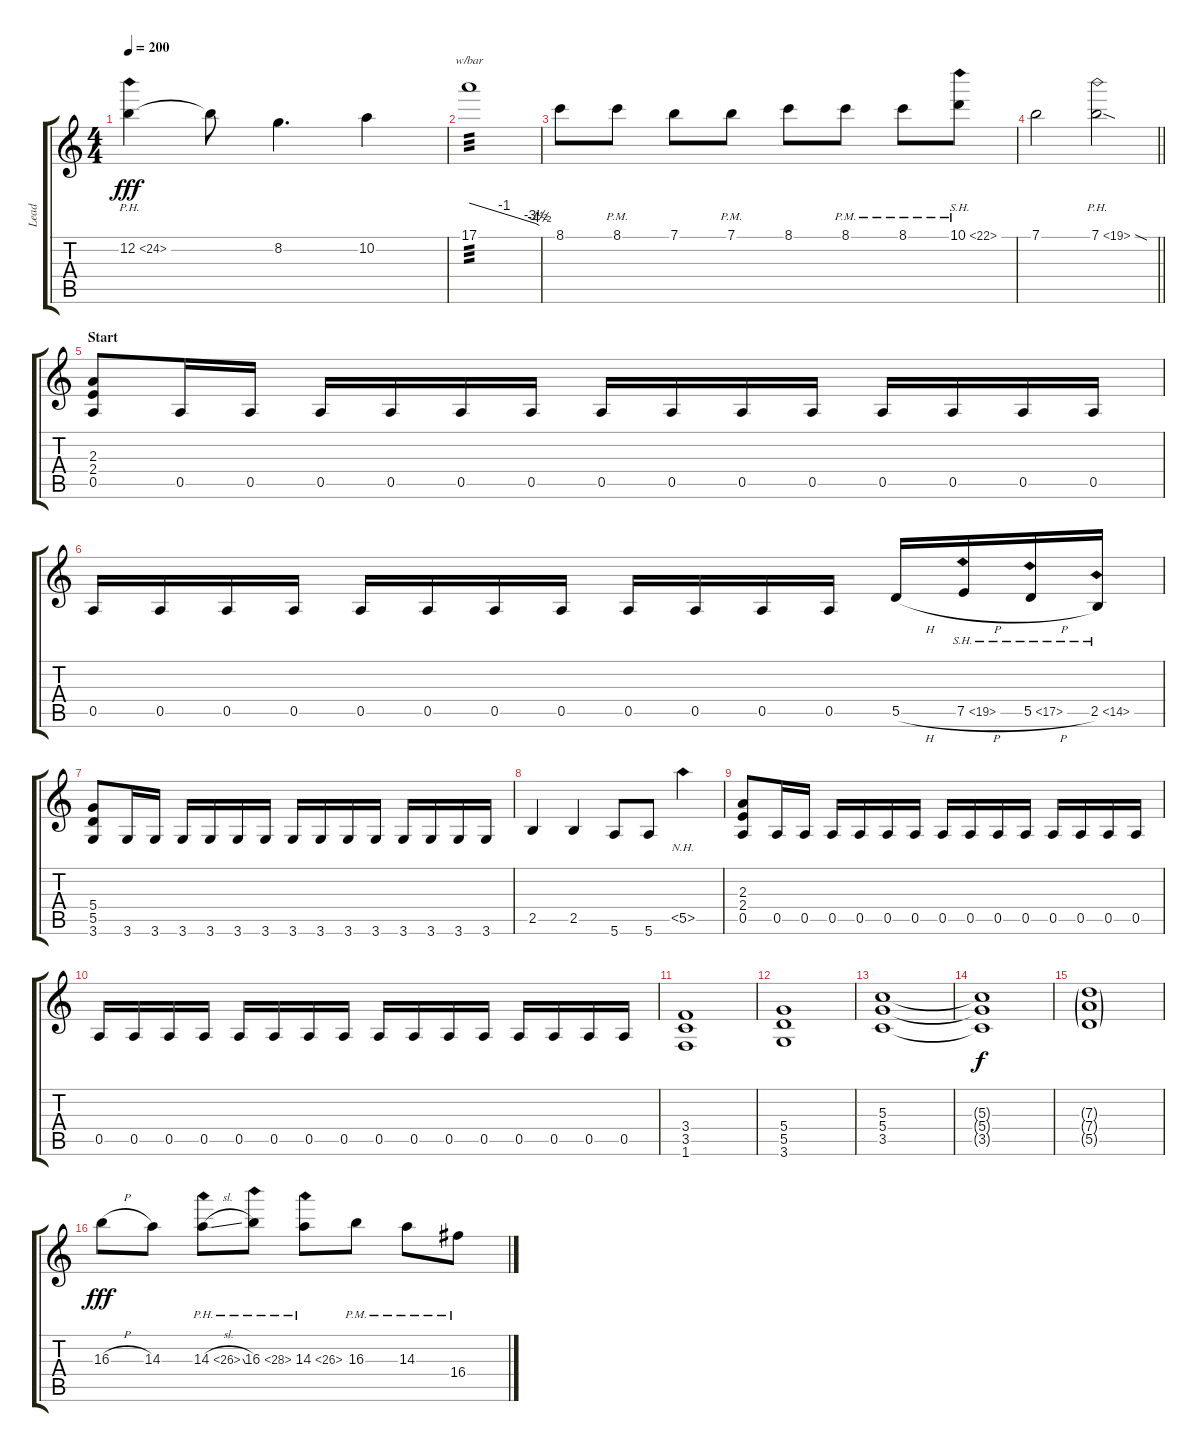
\track ("Lead" "Lead") {instrument overdrivenguitar}
\staff {score tabs}
\tuning (E4 B3 G3 D3 A2 E2) {hide}
\ts (4 4)
\tempo 200
\clef g2
\ks c
12.2{ph 12}.4{dy fff} 12.2{t}.8 8.2.4{d} 10.2.4 |
17.1.1{tbe (custom default 0 0 30 -4 57 -14 60 -18) tp 3} |
8.1.8 8.1{pm}.8 7.1.8 7.1{pm}.8 8.1.8 8.1{pm}.8 8.1{pm}.8 10.1{sh 12 pm}.8 |
\barLineRight lightlight
7.1.2 7.1{ph 12 sod}.2 |
\section ("" "Start")
(2.3 2.4 0.5).8 0.5.16 0.5.16 0.5.16 0.5.16 0.5.16 0.5.16 0.5.16 0.5.16 0.5.16 0.5.16 0.5.16 0.5.16 0.5.16 0.5.16 |
0.5.16 0.5.16 0.5.16 0.5.16 0.5.16 0.5.16 0.5.16 0.5.16 0.5.16 0.5.16 0.5.16 0.5.16 5.5{h}.16 7.5{sh 12 h}.16 5.5{sh 12 h}.16 2.5{sh 12}.16 |
(5.4 5.5 3.6).8 3.6.16 3.6.16 3.6.16 3.6.16 3.6.16 3.6.16 3.6.16 3.6.16 3.6.16 3.6.16 3.6.16 3.6.16 3.6.16 3.6.16 |
2.5.4 2.5.4 5.6.8 5.6.8 5.5{nh}.4 |
(2.3 2.4 0.5).8 0.5.16 0.5.16 0.5.16 0.5.16 0.5.16 0.5.16 0.5.16 0.5.16 0.5.16 0.5.16 0.5.16 0.5.16 0.5.16 0.5.16 |
0.5.16 0.5.16 0.5.16 0.5.16 0.5.16 0.5.16 0.5.16 0.5.16 0.5.16 0.5.16 0.5.16 0.5.16 0.5.16 0.5.16 0.5.16 0.5.16 |
(3.4 3.5 1.6).1 |
(5.4 5.5 3.6).1 |
(5.3 5.4 3.5).1 |
(5.3{t} 5.4{t} 3.5{t}).1{dy f} |
(7.3{g} 7.4{g} 5.5{g}).1 |
16.3{h}.8{dy fff} 14.3.8 14.3{ph 12 sl}.8 16.3{ph 12}.8 14.3{ph 12}.8 16.3{pm}.8 14.3{pm}.8 16.4{pm}.8
